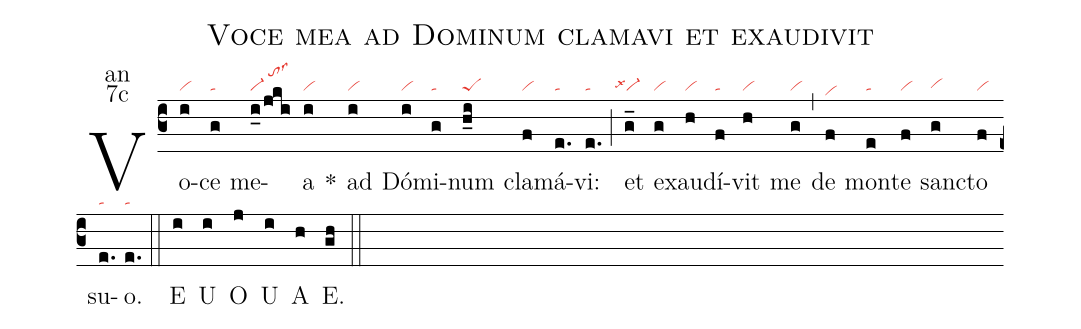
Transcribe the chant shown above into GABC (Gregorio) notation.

name:Voce mea ad Dominum clamavi et exaudivit;
office-part:an;
mode:7c;
nabc-lines:1;
%%
(c3) Vo(i|vi)ce(g|ta) me(i_0/jki|vi-/tohllss3)a(i|vi) <sp>*</sp>() ad(i|vi) Dó(i|vi)mi(g|ta)num(h_i|peS) cla(f|vi)má(e.|ta)vi:(e.|ta) (;)et(g_|```vi-lsx4) e(g|vi)xau(h|vi)dí(f|ta)vit(h|vi) me(g|vi) (,) de(f|vihd) mon(e|ta)te(f|vi) san(g|vihg)cto(f|vi) su(e.|ta)o.(e.|ta) (::) <eu> E(i) U(i) O(j) U(i) A(h) E.(gh) </eu>(::)
